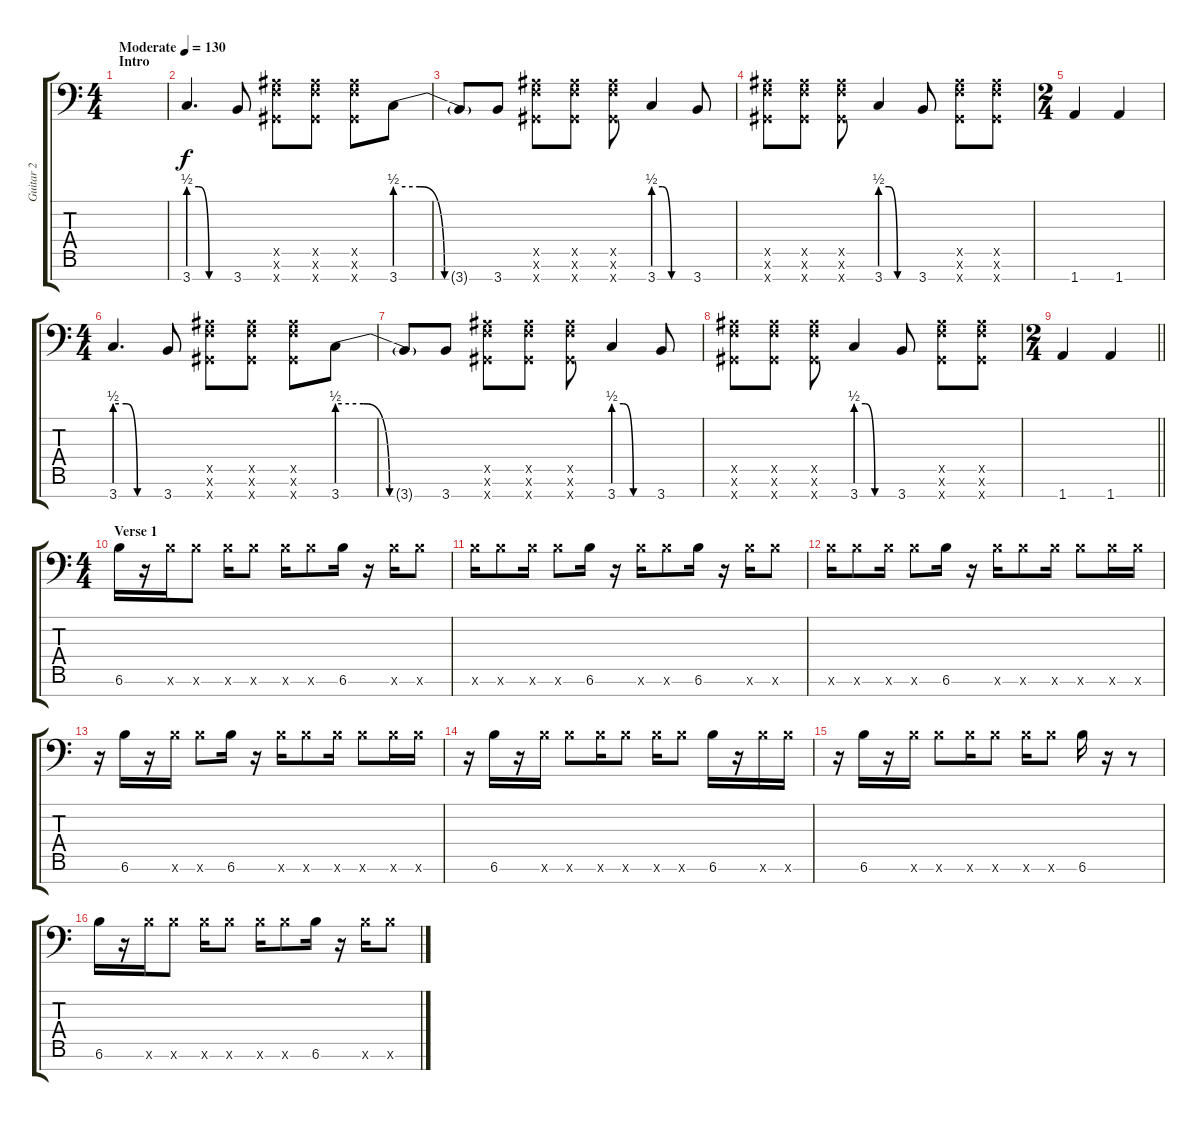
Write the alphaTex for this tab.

\track ("Guitar 2" "Guitar 2") {instrument overdrivenguitar}
\staff {score tabs}
\tuning (Eb4 Bb3 Gb3 Eb3 Bb2 F2 Ab1) {hide}
\ts (4 4)
\section ("" "Intro")
\tempo (130 "Moderate")
\clef f4
\ks c
|
3.7{be (custom 0 2 15 2 30 0 60 0)}.4{d} 3.7.8 (0.5{x} 0.6{x} 0.7{x}).8{balance 0} (0.5{x} 0.6{x} 0.7{x}).8{balance 16} (0.5{x} 0.6{x} 0.7{x}).8{balance 0} 3.7{be (custom 0 2 15 2 30 0 60 0)}.8{balance 13} |
3.7{t}.8 3.7.8 (0.5{x} 0.6{x} 0.7{x}).8{balance 0} (0.5{x} 0.6{x} 0.7{x}).8{balance 16} (0.5{x} 0.6{x} 0.7{x}).8{balance 0} 3.7{be (custom 0 2 15 2 30 0 60 0)}.4{balance 13} 3.7.8 |
(0.5{x} 0.6{x} 0.7{x}).8{balance 0} (0.5{x} 0.6{x} 0.7{x}).8{balance 16} (0.5{x} 0.6{x} 0.7{x}).8{balance 0} 3.7{be (custom 0 2 15 2 30 0 60 0)}.4{balance 13} 3.7.8 (0.5{x} 0.6{x} 0.7{x}).8{balance 0} (0.5{x} 0.6{x} 0.7{x}).8{balance 16} |
\ts (2 4)
1.7.4{balance 13} 1.7.4 |
\ts (4 4)
3.7{be (custom 0 2 15 2 30 0 60 0)}.4{d} 3.7.8 (0.5{x} 0.6{x} 0.7{x}).8{balance 0} (0.5{x} 0.6{x} 0.7{x}).8{balance 16} (0.5{x} 0.6{x} 0.7{x}).8{balance 0} 3.7{be (custom 0 2 15 2 30 0 60 0)}.8{balance 13} |
3.7{t}.8 3.7.8 (0.5{x} 0.6{x} 0.7{x}).8{balance 0} (0.5{x} 0.6{x} 0.7{x}).8{balance 16} (0.5{x} 0.6{x} 0.7{x}).8{balance 0} 3.7{be (custom 0 2 15 2 30 0 60 0)}.4{balance 13} 3.7.8 |
(0.5{x} 0.6{x} 0.7{x}).8{balance 0} (0.5{x} 0.6{x} 0.7{x}).8{balance 16} (0.5{x} 0.6{x} 0.7{x}).8{balance 0} 3.7{be (custom 0 2 15 2 30 0 60 0)}.4{balance 13} 3.7.8 (0.5{x} 0.6{x} 0.7{x}).8{balance 0} (0.5{x} 0.6{x} 0.7{x}).8{balance 16} |
\ts (2 4)
\barLineRight lightlight
1.7.4{balance 13} 1.7.4 |
\ts (4 4)
\section ("" "Verse 1")
6.6.16 r.16 6.6{x}.16 6.6{x}.8 6.6{x}.16 6.6{x}.8 6.6{x}.16 6.6{x}.8 6.6.16 r.16 6.6{x}.16 6.6{x}.8 |
6.6{x}.16 6.6{x}.8 6.6{x}.16 6.6{x}.8 6.6.16 r.16 6.6{x}.16 6.6{x}.8 6.6.16 r.16 6.6{x}.16 6.6{x}.8 |
6.6{x}.16 6.6{x}.8 6.6{x}.16 6.6{x}.8 6.6.16 r.16 6.6{x}.16 6.6{x}.8 6.6{x}.16 6.6{x}.8 6.6{x}.16 6.6{x}.16 |
r.16 6.6.16 r.16 6.6{x}.16 6.6{x}.8 6.6.16 r.16 6.6{x}.16 6.6{x}.8 6.6{x}.16 6.6{x}.8 6.6{x}.16 6.6{x}.16 |
r.16 6.6.16 r.16 6.6{x}.16 6.6{x}.8 6.6{x}.16 6.6{x}.8 6.6{x}.16 6.6{x}.8 6.6.16 r.16 6.6{x}.16 6.6{x}.16 |
r.16 6.6.16 r.16 6.6{x}.16 6.6{x}.8 6.6{x}.16 6.6{x}.8 6.6{x}.16 6.6{x}.8 6.6.16 r.16 r.8 |
6.6.16 r.16 6.6{x}.16 6.6{x}.8 6.6{x}.16 6.6{x}.8 6.6{x}.16 6.6{x}.8 6.6.16 r.16 6.6{x}.16 6.6{x}.8
